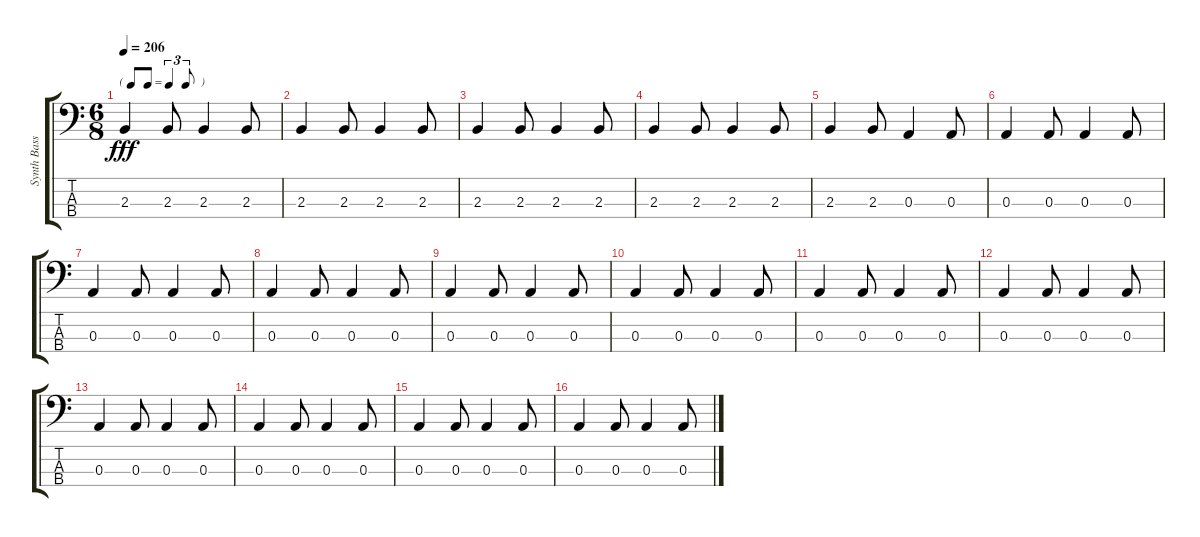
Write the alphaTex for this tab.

\track ("Synth Bass 2 RC" "Synth Bass") {instrument synthbass2}
\staff {score tabs}
\tuning (G2 D2 A1 E1) {hide}
\ts (6 8)
\tf triplet8th
\tempo 206
\clef f4
\ks c
2.3.4{dy fff} 2.3.8 2.3.4 2.3.8 |
2.3.4 2.3.8 2.3.4 2.3.8 |
2.3.4 2.3.8 2.3.4 2.3.8 |
2.3.4 2.3.8 2.3.4 2.3.8 |
2.3.4 2.3.8 0.3.4 0.3.8 |
0.3.4 0.3.8 0.3.4 0.3.8 |
0.3.4 0.3.8 0.3.4 0.3.8 |
0.3.4 0.3.8 0.3.4 0.3.8 |
0.3.4 0.3.8 0.3.4 0.3.8 |
0.3.4 0.3.8 0.3.4 0.3.8 |
0.3.4 0.3.8 0.3.4 0.3.8 |
0.3.4 0.3.8 0.3.4 0.3.8 |
0.3.4 0.3.8 0.3.4 0.3.8 |
0.3.4 0.3.8 0.3.4 0.3.8 |
0.3.4 0.3.8 0.3.4 0.3.8 |
0.3.4 0.3.8 0.3.4 0.3.8
